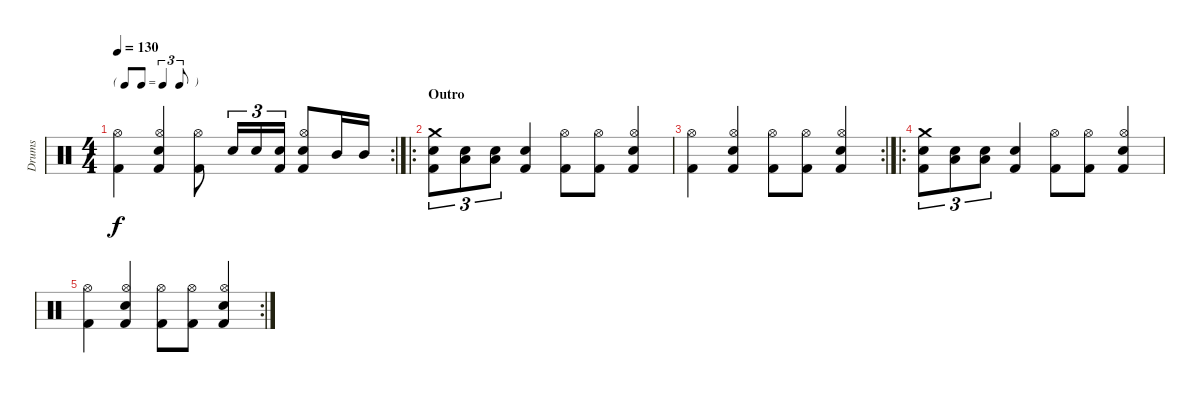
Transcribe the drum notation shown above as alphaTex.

\track ("Drums" "Drums") {instrument percussion}
\staff {score}
\articulation defaults
\rc 2
\ts (4 4)
\tf triplet8th
\tempo 130
\clef neutral
\ks c
("Kick (hit) 2" "Hi-Hat (open)").4{dy f} ("Kick (hit) 2" "Electric Snare (hit)" "Hi-Hat (open)").4 ("Kick (hit) 2" "Hi-Hat (open)").8 "Electric Snare (hit)".16{tu (3 2)} "Electric Snare (hit)".16{tu (3 2)} ("Kick (hit) 2" "Electric Snare (hit)").16{tu (3 2)} ("Kick (hit) 2" "Electric Snare (hit)" "Hi-Hat (open)").8 "Mid Tom (hit)".16 "Mid Tom (hit)".16 |
\ro
\section ("" "Outro")
("Kick (hit) 2" "Electric Snare (hit)" "Crash medium (hit)").8{tu (3 2)} ("Electric Snare (hit)" "Low Tom (hit)").8{tu (3 2)} ("Electric Snare (hit)" "Low Tom (hit)").8{tu (3 2)} ("Kick (hit) 2" "Electric Snare (hit)").4 ("Kick (hit) 2" "Hi-Hat (open)").8 ("Kick (hit) 2" "Hi-Hat (open)").8 ("Kick (hit) 2" "Electric Snare (hit)" "Hi-Hat (open)").4 |
\rc 2
("Kick (hit) 2" "Hi-Hat (open)").4 ("Kick (hit) 2" "Electric Snare (hit)" "Hi-Hat (open)").4 ("Kick (hit) 2" "Hi-Hat (open)").8 ("Kick (hit) 2" "Hi-Hat (open)").8 ("Kick (hit) 2" "Electric Snare (hit)" "Hi-Hat (open)").4 |
\ro
("Kick (hit) 2" "Electric Snare (hit)" "Crash medium (hit)").8{tu (3 2)} ("Electric Snare (hit)" "Low Tom (hit)").8{tu (3 2)} ("Electric Snare (hit)" "Low Tom (hit)").8{tu (3 2)} ("Kick (hit) 2" "Electric Snare (hit)").4 ("Kick (hit) 2" "Hi-Hat (open)").8 ("Kick (hit) 2" "Hi-Hat (open)").8 ("Kick (hit) 2" "Electric Snare (hit)" "Hi-Hat (open)").4 |
\rc 2
("Kick (hit) 2" "Hi-Hat (open)").4 ("Kick (hit) 2" "Electric Snare (hit)" "Hi-Hat (open)").4 ("Kick (hit) 2" "Hi-Hat (open)").8 ("Kick (hit) 2" "Hi-Hat (open)").8 ("Kick (hit) 2" "Electric Snare (hit)" "Hi-Hat (open)").4
